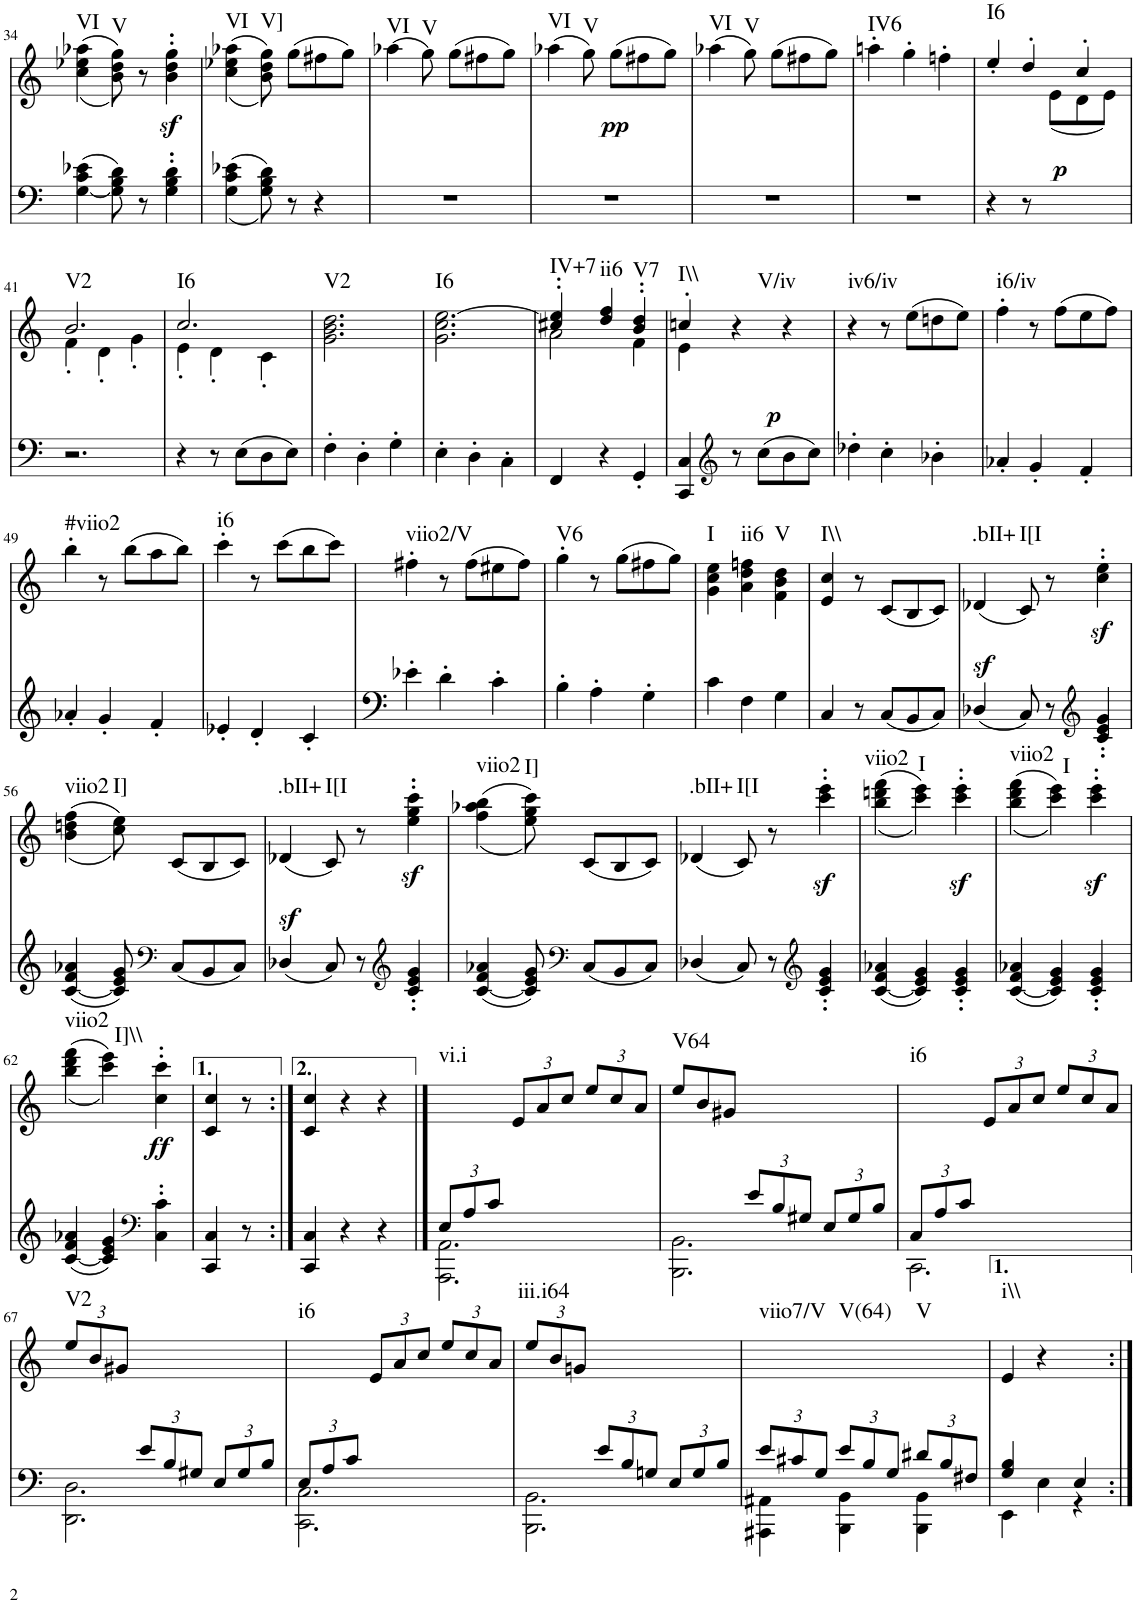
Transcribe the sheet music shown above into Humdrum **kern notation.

**kern	**dynam	**kern	**dynam	**harte
*part2	*part2	*part1	*part1	*part1
*staff2	*staff2	*staff1	*staff1	*
*I"piano	*	*I"piano	*	*
*I'Pno	*	*I'Pno	*	*
!!LO:PB:g=z
*clefF4	*	*clefG2	*	*
*k[]	*	*k[]	*	*
*M3/4	*	*M3/4	*	*
=34	=34	=34	=34	=34
!	!	!	!	!LO:H:kt=VI
(>[4G\ 4c\ 4e-X\	.	(<(4cc\ 4ee-X\ 4aa-X\	.	N
!	!	!	!	!LO:H:kt=V
8G\] 8B\ 8d\)	.	8b\ 8dd\ 8gg\))	.	N
8r	.	8r	.	.
4G\' 4B\' 4d\'	.	4b\z<' 4dd\z<' 4gg\z<'	.	.
=35	=35	=35	=35	=35
!	!	!	!	!LO:H:kt=VI
((<4G\ 4c\ 4e-X\	.	(<(4cc\ 4ee-X\ 4aa-X\	.	N
!	!	!	!	!LO:H:kt=V]
8G\ 8B\ 8d\))	.	8b\ 8dd\ 8gg\))	.	N
8r	.	(8gg\L	.	.
4r	.	8ff#X\	.	.
.	.	8gg\J)	.	.
=36	=36	=36	=36	=36
!	!	!	!	!LO:H:kt=VI
2.r	.	(4aa-X\	.	N
!	!	!	!	!LO:H:kt=V
.	.	8gg\)	.	N
.	.	(8gg\L	.	.
.	.	8ff#X\	.	.
.	.	8gg\J)	.	.
=37	=37	=37	=37	=37
!	!	!	!	!LO:H:kt=VI
2.r	.	(4aa-X\	.	N
!	!	!	!	!LO:H:kt=V
.	.	8gg\)	.	N
!	!	!	!LO:DY:b	!
.	.	(8gg\L	pp	.
.	.	8ff#X\	.	.
.	.	8gg\J)	.	.
=38	=38	=38	=38	=38
!	!	!	!	!LO:H:kt=VI
2.r	.	(4aa-X\	.	N
!	!	!	!	!LO:H:kt=V
.	.	8gg\)	.	N
.	.	(8gg\L	.	.
.	.	8ff#X\	.	.
.	.	8gg\J)	.	.
=39	=39	=39	=39	=39
!	!	!	!	!LO:H:kt=IV6
2.r	.	4aan'\	.	N
.	.	4gg'\	.	.
.	.	4ffn'\	.	.
=40	=40	=40	=40	=40
*	*	*^	*	*
!	!	!	!	!	!LO:H:kt=I6
4r	.	4ee'/	4.ryy	.	N
8r	.	4dd'/	.	.	.
!	!LO:DY:a	!	!	!	!
8ryy	p	.	(8e\L	.	.
4ryy	.	4cc'/	8d\	.	.
.	.	.	8e\J)	.	.
!!LO:LB:g=z	!!
=41	=41	=41	=41	=41	=41
!	!	!	!	!	!LO:H:kt=V2
2.r	.	2.b/	4f'\	.	N
.	.	.	4d'\	.	.
.	.	.	4g'\	.	.
=42	=42	=42	=42	=42	=42
!	!	!	!	!	!LO:H:kt=I6
4r	.	2.cc/	4e'\	.	N
8r	.	.	4d'\	.	.
(8E\L	.	.	.	.	.
8D\	.	.	4c'\	.	.
8E\J)	.	.	.	.	.
*	*	*v	*v	*	*
=43	=43	=43	=43	=43
!	!	!	!	!LO:H:kt=V2
4F'\	.	2.g\ 2.b\ 2.dd\	.	N
4D'\	.	.	.	.
4G'\	.	.	.	.
=44	=44	=44	=44	=44
!	!	!	!	!LO:H:kt=I6
4E'\	.	2.g\ 2.cc\ [>2.ee\	.	N
4D'\	.	.	.	.
4C'\	.	.	.	.
=45	=45	=45	=45	=45
*	*	*^	*	*
!	!	!	!	!	!LO:H:kt=IV+7
4FF/	.	4cc#X/' 4ee/]'	2a\	.	N
!	!	!	!	!	!LO:H:kt=ii6
4r	.	4dd/ 4ff/	.	.	N
!	!	!	!	!	!LO:H:kt=V7
4GG'/	.	4b/' 4dd/'	4f\	.	N
=46	=46	=46	=46	=46	=46
!	!	!	!	!	!LO:H:kt=I\\
4CC/ 4C/	.	4ccn'/	4e\	.	N
*clefG2	*	*	*	*	*
!	!	!	!	!	!LO:H:kt=V/iv
8r	.	4r	2ryy	.	N
!	!LO:DY:a	!	!	!	!
(8cc\L	p	.	.	.	.
8b\	.	4r	.	.	.
8cc\J)	.	.	.	.	.
*	*	*v	*v	*	*
=47	=47	=47	=47	=47
!	!	!	!	!LO:H:kt=iv6/iv
4dd-X'\	.	4r	.	N
4cc'\	.	8r	.	.
.	.	(8ee\L	.	.
4b-X'\	.	8ddn\	.	.
.	.	8ee\J)	.	.
=48	=48	=48	=48	=48
!	!	!	!	!LO:H:kt=i6/iv
4a-X'/	.	4ff'\	.	N
4g'/	.	8r	.	.
.	.	(8ff\L	.	.
4f'/	.	8ee\	.	.
.	.	8ff\J)	.	.
!!LO:LB:g=z
=49	=49	=49	=49	=49
!	!	!	!	!LO:H:kt=#viio2
4a-X'/	.	4bb'\	.	N
4g'/	.	8r	.	.
.	.	(8bb\L	.	.
4f'/	.	8aa\	.	.
.	.	8bb\J)	.	.
=50	=50	=50	=50	=50
!	!	!	!	!LO:H:kt=i6
4e-X'/	.	4ccc'\	.	N
4d'/	.	8r	.	.
.	.	(8ccc\L	.	.
4c'/	.	8bb\	.	.
.	.	8ccc\J)	.	.
=51	=51	=51	=51	=51
!	!	!	!	!LO:H:kt=viio2/V
4e-X'>\	.	4ff#X'\	.	N
4d'>\	.	8r	.	.
.	.	(8ff#\L	.	.
4c'>\	.	8ee#X\	.	.
.	.	8ff#\J)	.	.
=52	=52	=52	=52	=52
!	!	!	!	!LO:H:kt=V6
4B'\	.	4gg'\	.	N
4A'\	.	8r	.	.
.	.	(8gg\L	.	.
4G'\	.	8ff#X\	.	.
.	.	8gg\J)	.	.
=53	=53	=53	=53	=53
!	!	!	!	!LO:H:kt=I
4c\	.	4g\ 4cc\ 4ee\	.	N
!	!	!	!	!LO:H:kt=ii6
4F\	.	4a\ 4dd\ 4ffn\	.	N
!	!	!	!	!LO:H:kt=V
4G\	.	4f\ 4b\ 4dd\	.	N
=54	=54	=54	=54	=54
!	!	!	!	!LO:H:kt=I\\
4C/	.	4e/ 4cc/	.	N
8r	.	8r	.	.
(8C/L	.	(8c/L	.	.
8BB/	.	8B/	.	.
8C/J)	.	8c/J)	.	.
=55	=55	=55	=55	=55
!	!	!	!	!LO:H:kt=.bII+
(4D-Xz>/	.	(4d-X/	.	N
!	!	!	!	!LO:H:kt=I[I
8C/)	.	8c/)	.	N
8r	.	8r	.	.
*clefG2	*	*	*	*
4c/' 4e/' 4g/'	.	4cc\z<' 4ee\z<'	.	.
!!LO:LB:g=z
=56	=56	=56	=56	=56
!	!	!	!	!LO:H:kt=viio2
([4c/ 4f/ 4a-X/	.	(<(4b\ 4ddn\ 4ff\	.	N
!	!	!	!	!LO:H:kt=I]
8c/] 8e/ 8g/)	.	8cc\ 8ee\))	.	N
*clefF4	*	*	*	*
(8C/L	.	(8c/L	.	.
8BB/	.	8B/	.	.
8C/J)	.	8c/J)	.	.
=57	=57	=57	=57	=57
!	!	!	!	!LO:H:kt=.bII+
(4D-Xz>/	.	(4d-X/	.	N
!	!	!	!	!LO:H:kt=I[I
8C/)	.	8c/)	.	N
8r	.	8r	.	.
*clefG2	*	*	*	*
4c/' 4e/' 4g/'	.	4ee\z<' 4gg\z<' 4ccc\z<'	.	.
=58	=58	=58	=58	=58
!	!	!	!	!LO:H:kt=viio2
([4c/ 4f/ 4a-X/	.	(<(4ff\ 4aa-X\ 4bb\	.	N
!	!	!	!	!LO:H:kt=I]
8c/] 8e/ 8g/)	.	8ee\ 8gg\ 8ccc\))	.	N
*clefF4	*	*	*	*
(8C/L	.	(8c/L	.	.
8BB/	.	8B/	.	.
8C/J)	.	8c/J)	.	.
=59	=59	=59	=59	=59
!	!	!	!	!LO:H:kt=.bII+
(4D-X/	.	(4d-X/	.	N
!	!	!	!	!LO:H:kt=I[I
8C/)	.	8c/)	.	N
8r	.	8r	.	.
*clefG2	*	*	*	*
4c/' 4e/' 4g/'	.	4ccc\z<' 4eee\z<'	.	.
=60	=60	=60	=60	=60
!	!	!	!	!LO:H:kt=viio2
([4c/ 4f/ 4a-X/	.	(<(4bb\ 4dddn\ 4fff\	.	N
!	!	!	!	!LO:H:kt=I
4c/] 4e/ 4g/)	.	4ccc\ 4eee\))	.	N
4c/' 4e/' 4g/'	.	4ccc\z<' 4eee\z<'	.	.
=61	=61	=61	=61	=61
!	!	!	!	!LO:H:kt=viio2
([4c/ 4f/ 4a-X/	.	(<(4bb\ 4ddd\ 4fff\	.	N
!	!	!	!	!LO:H:kt=I
4c/] 4e/ 4g/)	.	4ccc\ 4eee\))	.	N
4c/' 4e/' 4g/'	.	4ccc\z<' 4eee\z<'	.	.
!!LO:LB:g=z
=62	=62	=62	=62	=62
!	!	!	!	!LO:H:kt=viio2
([4c/ 4f/ 4a-X/	.	(<(4bb\ 4ddd\ 4fff\	.	N
!	!	!	!	!LO:H:kt=I]\\
4c/] 4e/ 4g/)	.	4ccc\ 4eee\))	.	N
*clefF4	*	*	*	*
!	!	!	!LO:DY:b	!
4C\' 4c\'	.	4cc\' 4ccc\'	ff	.
=63	=63	=63	=63	=63
4CC/ 4C/	.	4c/ 4cc/	.	.
8r	.	8r	.	.
=63X3:|!	=63X3:|!	=63X3:|!	=63X3:|!	=63X3:|!
4CC/ 4C/	.	4c/ 4cc/	.	.
4r	.	4r	.	.
4r	.	4r	.	.
==64	==64	==64	==64	==64
*Xbrackettup	*	*	*	*
*^	*	*	*	*
!	!	!	!	!	!LO:H:kt=vi.i
12E/L	2.AAA\ 2.AA\	.	4ryy	.	N
12A/	.	.	.	.	.
12c/J	.	.	.	.	.
*	*	*	*Xbrackettup	*	*
4ryy	.	.	12e/L	.	.
.	.	.	12a/	.	.
.	.	.	12cc/J	.	.
4ryy	.	.	12ee/L	.	.
.	.	.	12cc/	.	.
.	.	.	12a/J	.	.
=65	=65	=65	=65	=65	=65
!	!	!	!	!	!LO:H:kt=V64
4ryy	2.BBB\ 2.BB\	.	12ee/L	.	N
.	.	.	12b/	.	.
.	.	.	12g#X/J	.	.
12e/L	.	.	4ryy	.	.
12B/	.	.	.	.	.
12G#X/J	.	.	.	.	.
12E/L	.	.	4ryy	.	.
12G#/	.	.	.	.	.
12B/J	.	.	.	.	.
=66	=66	=66	=66	=66	=66
!	!	!	!	!	!LO:H:kt=i6
12C/L	2.CC\	.	4ryy	.	N
12A/	.	.	.	.	.
12c/J	.	.	.	.	.
4ryy	.	.	12e/L	.	.
.	.	.	12a/	.	.
.	.	.	12cc/J	.	.
4ryy	.	.	12ee/L	.	.
.	.	.	12cc/	.	.
.	.	.	12a/J	.	.
!!LO:LB:g=z
=67	=67	=67	=67	=67	=67
!	!	!	!	!	!LO:H:kt=V2
4ryy	2.DD\ 2.D\	.	12ee/L	.	N
.	.	.	12b/	.	.
.	.	.	12g#X/J	.	.
12e/L	.	.	4ryy	.	.
12B/	.	.	.	.	.
12G#X/J	.	.	.	.	.
12E/L	.	.	4ryy	.	.
12G#/	.	.	.	.	.
12B/J	.	.	.	.	.
=68	=68	=68	=68	=68	=68
!	!	!	!	!	!LO:H:kt=i6
12E/L	2.CC\ 2.C\	.	4ryy	.	N
12A/	.	.	.	.	.
12c/J	.	.	.	.	.
4ryy	.	.	12e/L	.	.
.	.	.	12a/	.	.
.	.	.	12cc/J	.	.
4ryy	.	.	12ee/L	.	.
.	.	.	12cc/	.	.
.	.	.	12a/J	.	.
=69	=69	=69	=69	=69	=69
!	!	!	!	!	!LO:H:kt=iii.i64
4ryy	2.BBB\ 2.BB\	.	12ee/L	.	N
.	.	.	12b/	.	.
.	.	.	12gn/J	.	.
12e/L	.	.	4ryy	.	.
12B/	.	.	.	.	.
12Gn/J	.	.	.	.	.
12E/L	.	.	4ryy	.	.
12G/	.	.	.	.	.
12B/J	.	.	.	.	.
=70	=70	=70	=70	=70	=70
!	!	!	!	!	!LO:H:n=1:kt=viio7/V
!	!	!	!	!	!LO:H:n=2:kt=V(64)
!	!	!	!	!	!LO:H:n=3:kt=V
12e/L	4AAA#X\ 4AA#X\	.	2.ryy	.	N N N
12c#X/	.	.	.	.	.
12G/J	.	.	.	.	.
12e/L	4BBB\ 4BB\	.	.	.	.
12B/	.	.	.	.	.
12G/J	.	.	.	.	.
12d#X/L	4BBB\ 4BB\	.	.	.	.
12B/	.	.	.	.	.
12F#X/J	.	.	.	.	.
=71	=71	=71	=71	=71	=71
!	!	!	!	!	!LO:H:kt=i\\
4G/ 4B/	4EE\	.	4e/	.	N
4ryy	4E\	.	4r	.	.
4E/	4r	.	4ryy	.	.
*v	*v	*	*	*	*
=:|!	=:|!	=:|!	=:|!	=:|!
*-	*-	*-	*-	*-
